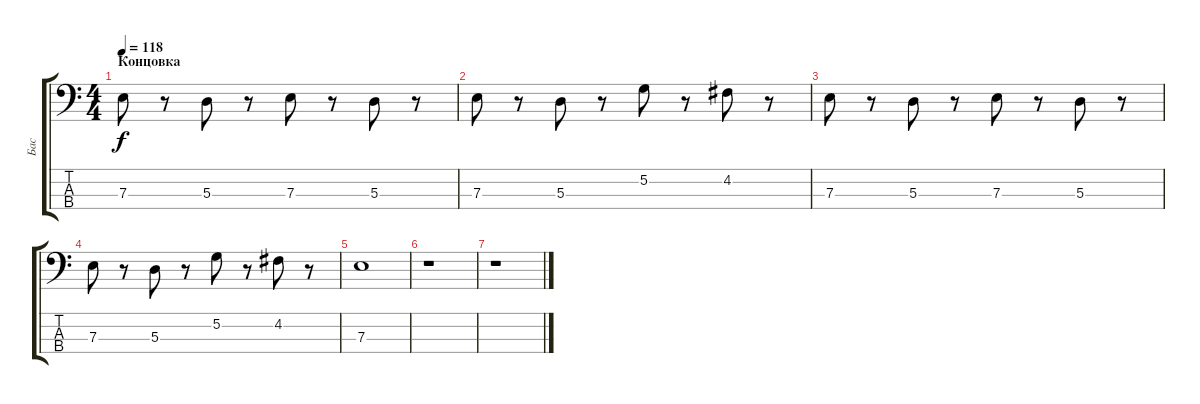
\track ("Бас" "Бас") {instrument electricbassfinger}
\staff {score tabs}
\tuning (G2 D2 A1 E1) {hide}
\ts (4 4)
\section ("" "Концовка")
\tempo 118
\clef f4
\ks c
7.3.8{dy f} r.8 5.3.8 r.8 7.3.8 r.8 5.3.8 r.8 |
7.3.8 r.8 5.3.8 r.8 5.2.8 r.8 4.2.8 r.8 |
7.3.8 r.8 5.3.8 r.8 7.3.8 r.8 5.3.8 r.8 |
7.3.8 r.8 5.3.8 r.8 5.2.8 r.8 4.2.8 r.8 |
7.3.1 |
r.1 |
r.1
